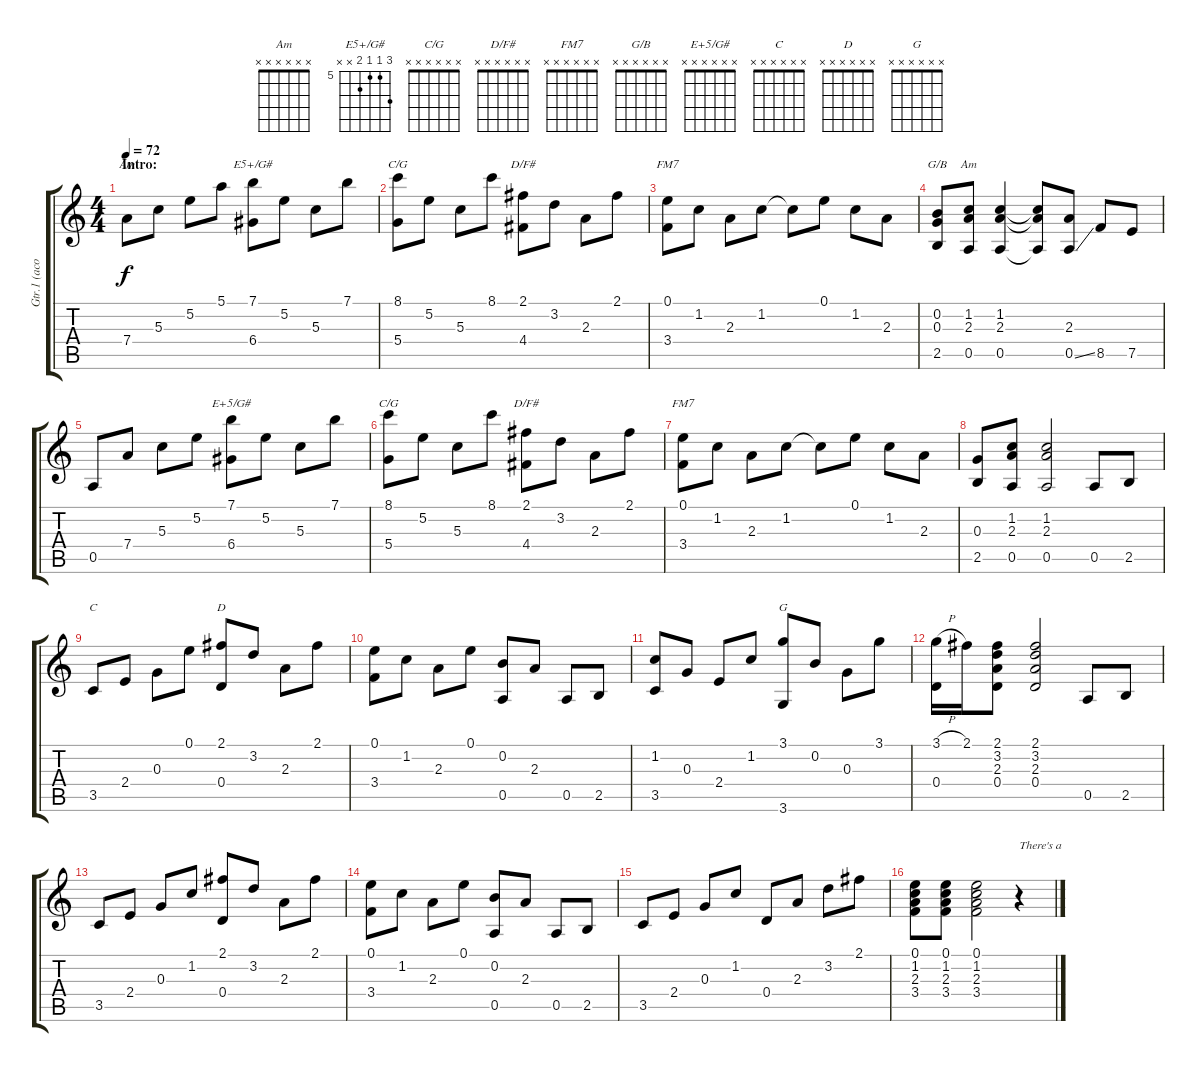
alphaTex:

\track ("Gtr.1 (acous.)" "Gtr.1 (aco") {instrument acousticguitarsteel}
\staff {score tabs}
\tuning (E4 B3 G3 D3 A2 E2) {hide}
\chord ("Am" 5 5 5 7 x x) {firstfret 5}
\chord ("E5+/G#" 7 5 5 6 x x) {firstfret 5}
\chord ("C/G" 8 5 5 5 x x) {firstfret 5}
\chord ("D/F#" 2 3 2 4 x x)
\chord ("FM7" x 1 2 3 x x)
\chord ("G/B" x x x x x x) {firstfret 0}
\chord ("Am" x x x x x x) {firstfret 0}
\chord ("E+5/G#" x x x x x x) {firstfret 0}
\chord ("C/G" x x x x x x) {firstfret 0}
\chord ("D/F#" x x x x x x) {firstfret 0}
\chord ("FM7" x x x x x x) {firstfret 0}
\chord ("C" x x x x x x) {firstfret 0}
\chord ("D" x x x x x x) {firstfret 0}
\chord ("G" x x x x x x) {firstfret 0}
\ts (4 4)
\section ("" "Intro:")
\tempo 72
\clef g2
\ks c
7.4.8{ch "Am" dy f instrument acousticguitarsteel} 5.3.8 5.2.8 5.1.8 (7.1 6.4).8{ch "E5+/G#"} 5.2.8 5.3.8 7.1.8 |
(8.1 5.4).8{ch "C/G"} 5.2.8 5.3.8 8.1.8 (2.1 4.4).8{ch "D/F#"} 3.2.8 2.3.8 2.1.8 |
(0.1 3.4).8{ch "FM7"} 1.2.8 2.3.8 1.2.8 1.2{t}.8 0.1.8 1.2.8 2.3.8 |
(0.2 0.3 2.5).8{ch "G/B"} (1.2 2.3 0.5).8{ch "Am"} (1.2 2.3 0.5).4 (1.2{t} 2.3{t} 0.5{t}).8 (2.3 0.5{ss}).8 8.5.8 7.5.8 |
0.5.8 7.4.8 5.3.8 5.2.8 (7.1 6.4).8{ch "E+5/G#"} 5.2.8 5.3.8 7.1.8 |
(8.1 5.4).8{ch "C/G"} 5.2.8 5.3.8 8.1.8 (2.1 4.4).8{ch "D/F#"} 3.2.8 2.3.8 2.1.8 |
(0.1 3.4).8{ch "FM7"} 1.2.8 2.3.8 1.2.8 1.2{t}.8 0.1.8 1.2.8 2.3.8 |
(0.3 2.5).8 (1.2 2.3 0.5).8 (1.2 2.3 0.5).2 0.5.8 2.5.8 |
3.5.8{ch "C"} 2.4.8 0.3.8 0.1.8 (2.1 0.4).8{ch "D"} 3.2.8 2.3.8 2.1.8 |
(0.1 3.4).8 1.2.8 2.3.8 0.1.8 (0.2 0.5).8 2.3.8 0.5.8 2.5.8 |
(1.2 3.5).8 0.3.8 2.4.8 1.2.8 (3.1 3.6).8{ch "G"} 0.2.8 0.3.8 3.1.8 |
(3.1{h} 0.4).16 2.1.16 (2.1 3.2 2.3 0.4).8 (2.1 3.2 2.3 0.4).2 0.5.8 2.5.8 |
3.5.8 2.4.8 0.3.8 1.2.8 (2.1 0.4).8 3.2.8 2.3.8 2.1.8 |
(0.1 3.4).8 1.2.8 2.3.8 0.1.8 (0.2 0.5).8 2.3.8 0.5.8 2.5.8 |
3.5.8 2.4.8 0.3.8 1.2.8 0.4.8 2.3.8 3.2.8 2.1.8 |
(0.1 1.2 2.3 3.4).8 (0.1 1.2 2.3 3.4).8 (0.1 1.2 2.3 3.4).2 r.4{txt "There's a"}
